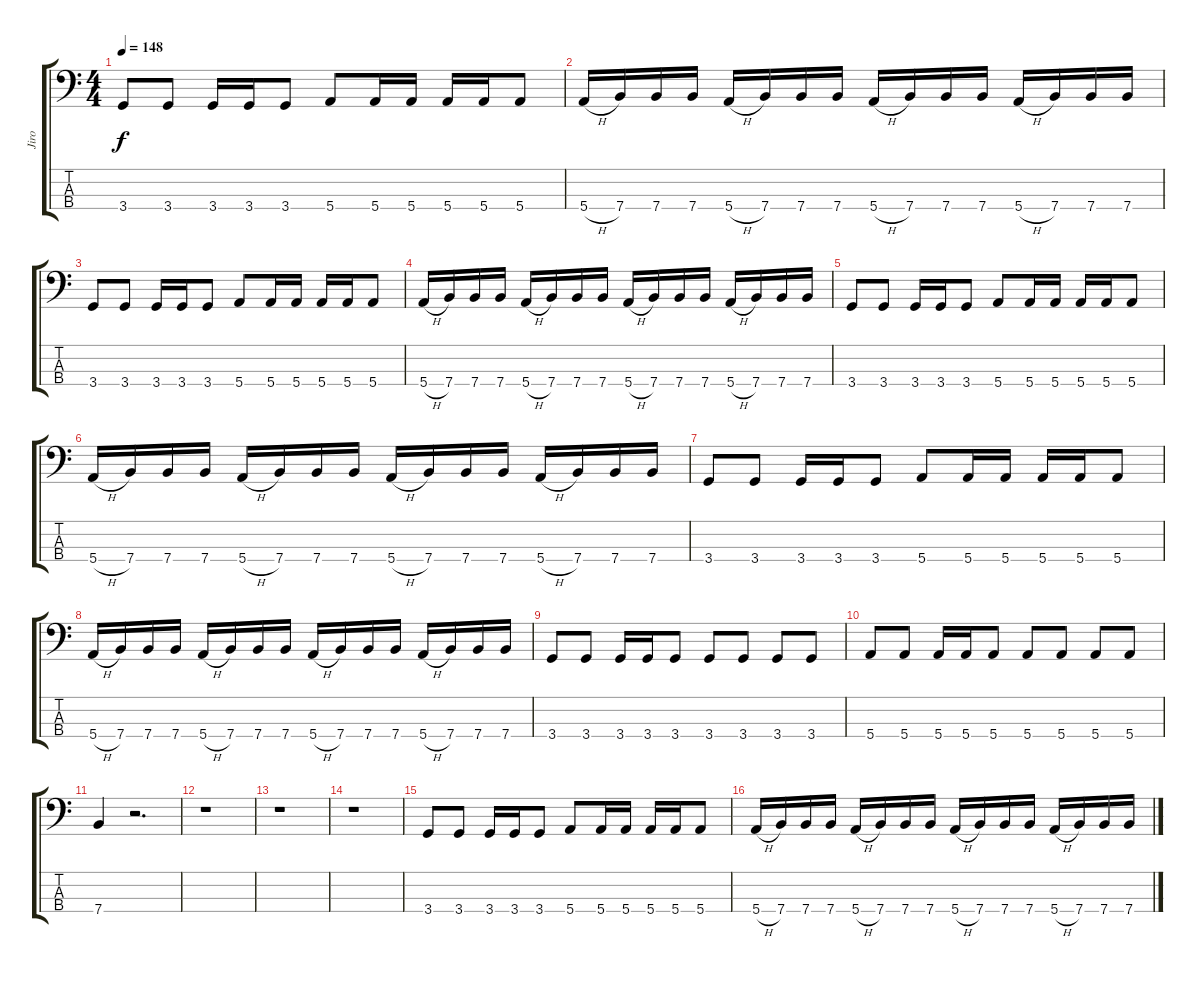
\track ("Jiro" "Jiro") {instrument electricbasspick}
\staff {score tabs}
\tuning (G2 D2 A1 E1) {hide}
\ts (4 4)
\tempo 148
\clef f4
\ks c
3.4.8{dy f} 3.4.8 3.4.16 3.4.16 3.4.8 5.4.8 5.4.16 5.4.16 5.4.16 5.4.16 5.4.8 |
5.4{h}.16 7.4.16 7.4.16 7.4.16 5.4{h}.16 7.4.16 7.4.16 7.4.16 5.4{h}.16 7.4.16 7.4.16 7.4.16 5.4{h}.16 7.4.16 7.4.16 7.4.16 |
3.4.8 3.4.8 3.4.16 3.4.16 3.4.8 5.4.8 5.4.16 5.4.16 5.4.16 5.4.16 5.4.8 |
5.4{h}.16 7.4.16 7.4.16 7.4.16 5.4{h}.16 7.4.16 7.4.16 7.4.16 5.4{h}.16 7.4.16 7.4.16 7.4.16 5.4{h}.16 7.4.16 7.4.16 7.4.16 |
3.4.8 3.4.8 3.4.16 3.4.16 3.4.8 5.4.8 5.4.16 5.4.16 5.4.16 5.4.16 5.4.8 |
5.4{h}.16 7.4.16 7.4.16 7.4.16 5.4{h}.16 7.4.16 7.4.16 7.4.16 5.4{h}.16 7.4.16 7.4.16 7.4.16 5.4{h}.16 7.4.16 7.4.16 7.4.16 |
3.4.8 3.4.8 3.4.16 3.4.16 3.4.8 5.4.8 5.4.16 5.4.16 5.4.16 5.4.16 5.4.8 |
5.4{h}.16 7.4.16 7.4.16 7.4.16 5.4{h}.16 7.4.16 7.4.16 7.4.16 5.4{h}.16 7.4.16 7.4.16 7.4.16 5.4{h}.16 7.4.16 7.4.16 7.4.16 |
3.4.8 3.4.8 3.4.16 3.4.16 3.4.8 3.4.8 3.4.8 3.4.8 3.4.8 |
5.4.8 5.4.8 5.4.16 5.4.16 5.4.8 5.4.8 5.4.8 5.4.8 5.4.8 |
7.4.4 r.2{d} |
r.1 |
r.1 |
r.1 |
3.4.8 3.4.8 3.4.16 3.4.16 3.4.8 5.4.8 5.4.16 5.4.16 5.4.16 5.4.16 5.4.8 |
5.4{h}.16 7.4.16 7.4.16 7.4.16 5.4{h}.16 7.4.16 7.4.16 7.4.16 5.4{h}.16 7.4.16 7.4.16 7.4.16 5.4{h}.16 7.4.16 7.4.16 7.4.16
